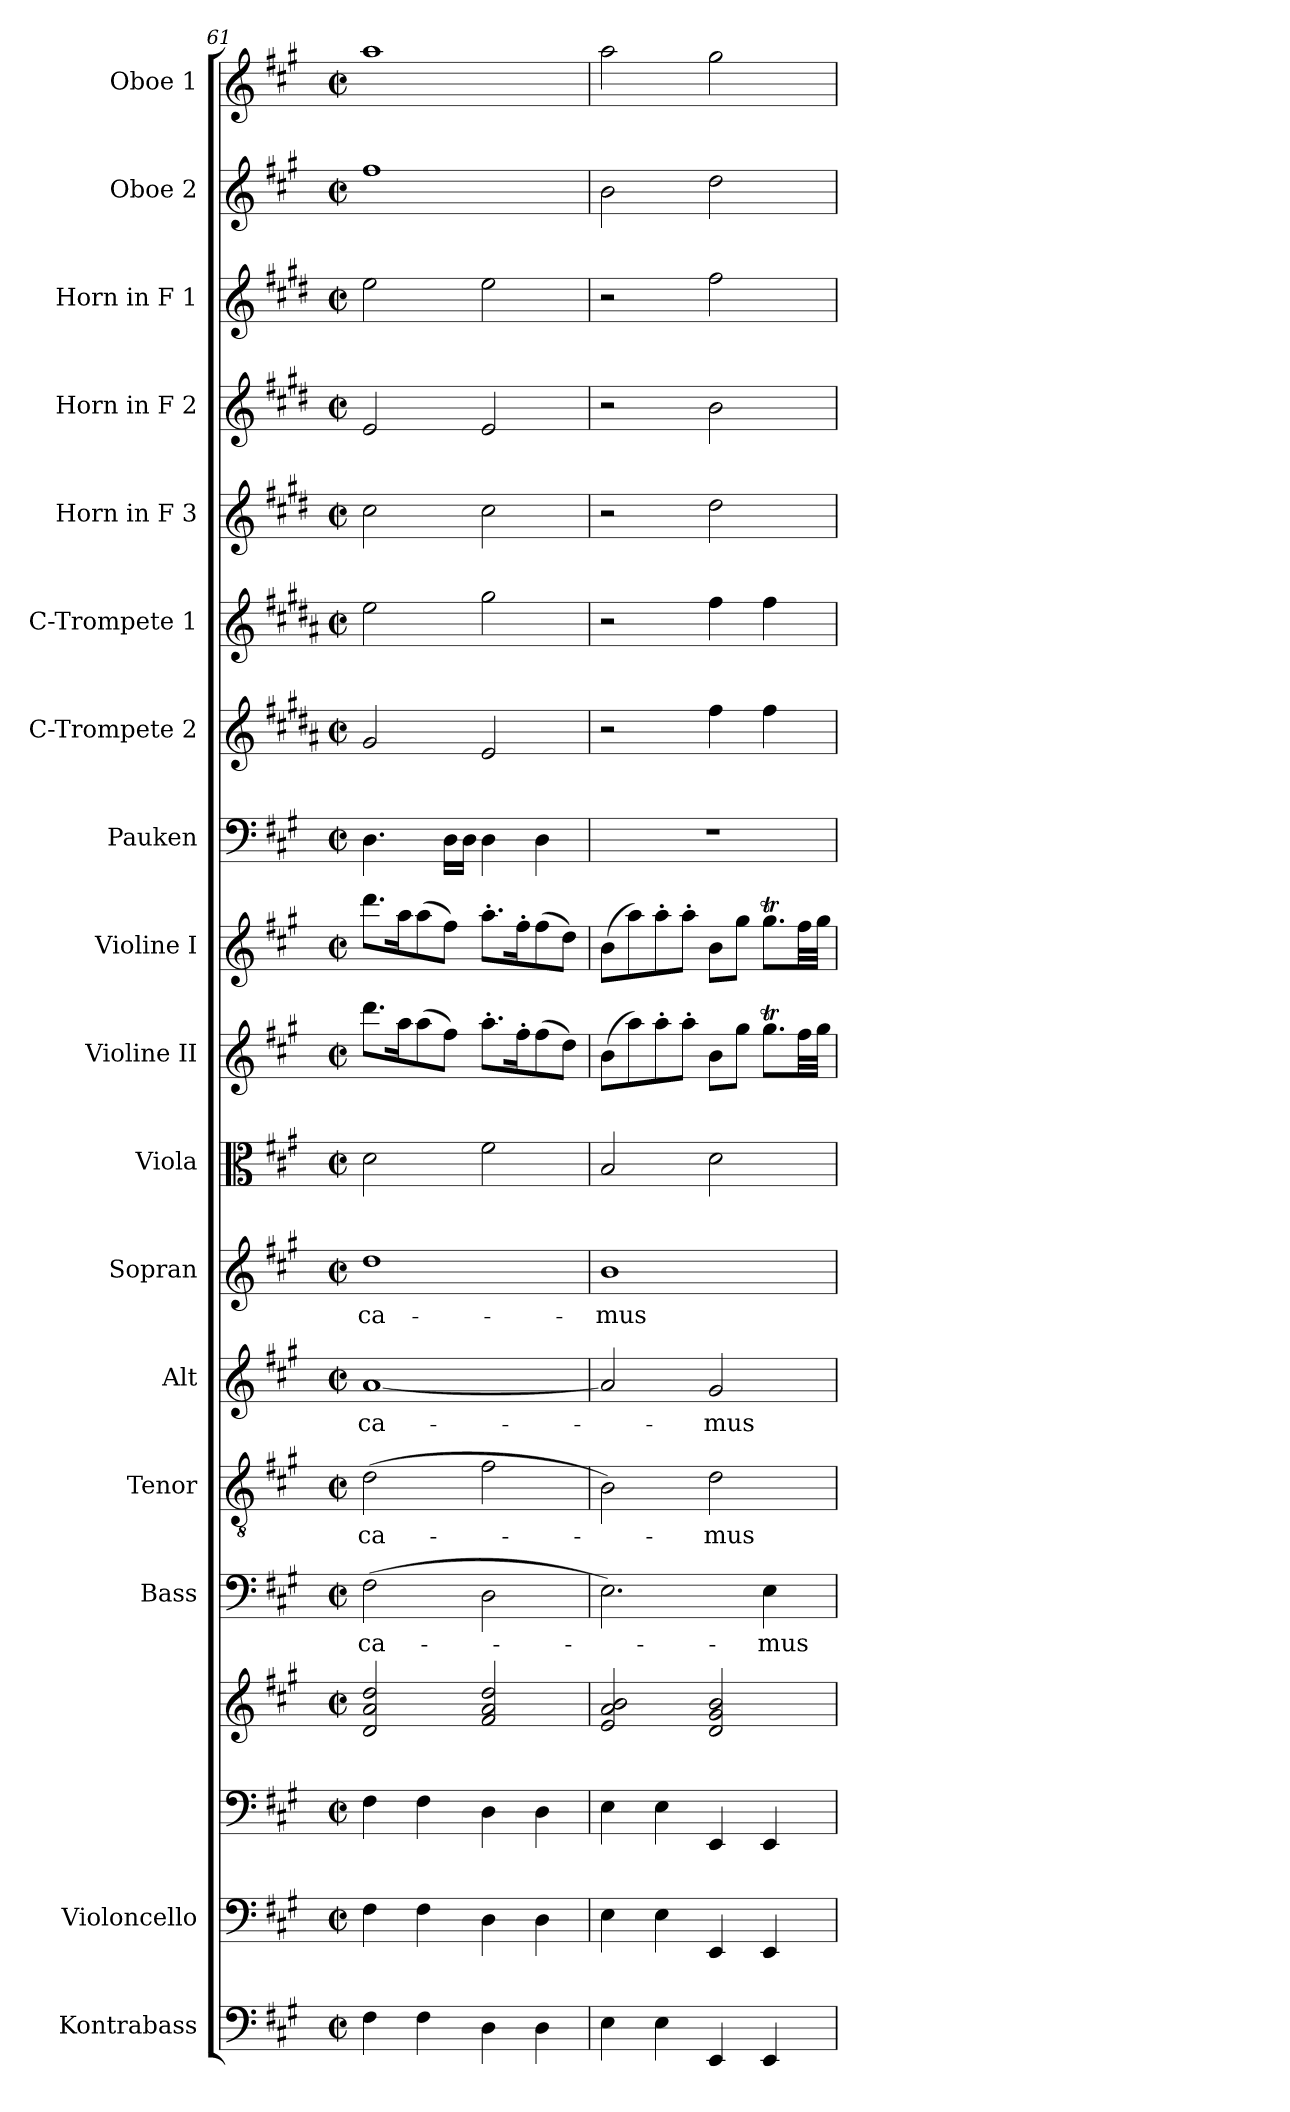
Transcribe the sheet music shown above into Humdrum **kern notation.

**kern	**kern	**kern	**kern	**kern	**text	**kern	**text	**kern	**text	**kern	**text	**kern	**kern	**kern	**kern	**kern	**kern	**kern	**kern	**kern	**kern	**kern
*part18	*part17	*part16	*part16	*part15	*part15	*part14	*part14	*part13	*part13	*part12	*part12	*part11	*part10	*part9	*part8	*part7	*part6	*part5	*part4	*part3	*part2	*part1
*staff19	*staff18	*staff17	*staff16	*staff15	*staff15	*staff14	*staff14	*staff13	*staff13	*staff12	*staff12	*staff11	*staff10	*staff9	*staff8	*staff7	*staff6	*staff5	*staff4	*staff3	*staff2	*staff1
*I"Kontrabass	*I"Violoncello	*	*	*I"Bass	*	*I"Tenor	*	*I"Alt	*	*I"Sopran	*	*I"Viola	*I"Violine II	*I"Violine I	*I"Pauken	*I"C-Trompete 2	*I"C-Trompete 1	*I"Horn in F 3	*I"Horn in F 2	*I"Horn in F 1	*I"Oboe 2	*I"Oboe 1
*I'Kb.	*I'Vc.	*	*	*I'B.	*	*I'T.	*	*I'A.	*	*I'S.	*	*I'Vla.	*I'Vl. II	*I'Vl. I	*I'Pk.	*I'C Trp. 2	*I'C Trp. 1	*	*	*	*I'Ob. 2	*I'Ob. 1
*clefF4	*clefF4	*clefF4	*clefG2	*clefF4	*	*clefGv2	*	*clefG2	*	*clefG2	*	*clefC3	*clefG2	*clefG2	*clefF4	*clefG2	*clefG2	*clefG2	*clefG2	*clefG2	*clefG2	*clefG2
*ITrd7c12	*	*	*	*	*	*	*	*	*	*	*	*	*	*	*	*ITrd1c2	*ITrd1c2	*ITrd4c7	*ITrd4c7	*ITrd4c7	*	*
*k[f#c#g#]	*k[f#c#g#]	*k[f#c#g#]	*k[f#c#g#]	*k[f#c#g#]	*	*k[f#c#g#]	*	*k[f#c#g#]	*	*k[f#c#g#]	*	*k[f#c#g#]	*k[f#c#g#]	*k[f#c#g#]	*k[f#c#g#]	*k[f#c#g#]	*k[f#c#g#]	*k[f#c#g#]	*k[f#c#g#]	*k[f#c#g#]	*k[f#c#g#]	*k[f#c#g#]
*A:	*A:	*A:	*A:	*A:	*	*A:	*	*A:	*	*A:	*	*A:	*A:	*A:	*A:	*A:	*A:	*A:	*A:	*A:	*A:	*A:
*M2/2	*M2/2	*M2/2	*M2/2	*M2/2	*	*M2/2	*	*M2/2	*	*M2/2	*	*M2/2	*M2/2	*M2/2	*M2/2	*M2/2	*M2/2	*M2/2	*M2/2	*M2/2	*M2/2	*M2/2
*met(c|)	*met(c|)	*met(c|)	*met(c|)	*met(c|)	*	*met(c|)	*	*met(c|)	*	*met(c|)	*	*met(c|)	*met(c|)	*met(c|)	*met(c|)	*met(c|)	*met(c|)	*met(c|)	*met(c|)	*met(c|)	*met(c|)	*met(c|)
=61	=61	=61	=61	=61	=61	=61	=61	=61	=61	=61	=61	=61	=61	=61	=61	=61	=61	=61	=61	=61	=61	=61
!	!	!	!	!	!LO:LY:b	!	!LO:LY:b	!	!LO:LY:b	!	!LO:LY:b	!	!	!	!	!	!	!	!	!	!	!
4FF#\	4F#\	4F#\	2d/ 2a/ 2dd/	(>2F#\	-ca-	(>2d\	-ca-	[1a	-ca-	1dd	-ca-	2d\	8.ddd\L	8.ddd\L	4.D\	2f#/	2dd\	2f#\	2A/	2a\	1ff#	1aa
.	.	.	.	.	.	.	.	.	.	.	.	.	16aa\k	16aa\k	.	.	.	.	.	.	.	.
4FF#\	4F#\	4F#\	.	.	.	.	.	.	.	.	.	.	(>8aa\	(>8aa\	.	.	.	.	.	.	.	.
.	.	.	.	.	.	.	.	.	.	.	.	.	8ff#\J)	8ff#\J)	16D\LL	.	.	.	.	.	.	.
.	.	.	.	.	.	.	.	.	.	.	.	.	.	.	16D\JJ	.	.	.	.	.	.	.
4DD\	4D\	4D\	2f#/ 2a/ 2dd/	2D\	.	2f#\	.	.	.	.	.	2f#\	8.aa'>\L	8.aa'>\L	4D\	2d/	2ff#\	2f#\	2A/	2a\	.	.
.	.	.	.	.	.	.	.	.	.	.	.	.	16ff#'>\k	16ff#'>\k	.	.	.	.	.	.	.	.
4DD\	4D\	4D\	.	.	.	.	.	.	.	.	.	.	(>8ff#\	(>8ff#\	4D\	.	.	.	.	.	.	.
.	.	.	.	.	.	.	.	.	.	.	.	.	8dd\J)	8dd\J)	.	.	.	.	.	.	.	.
=62	=62	=62	=62	=62	=62	=62	=62	=62	=62	=62	=62	=62	=62	=62	=62	=62	=62	=62	=62	=62	=62	=62
!	!	!	!	!	!	!	!	!	!	!	!LO:LY:b	!	!	!	!	!	!	!	!	!	!	!
4EE\	4E\	4E\	2e/ 2a/ 2b/	2.E\)	.	2B\)	.	2a/]	.	1b	-mus	2B/	(>8b\L	(>8b\L	1r	2r	2r	2r	2r	2r	2b\	2aa\
.	.	.	.	.	.	.	.	.	.	.	.	.	8aa\)	8aa\)	.	.	.	.	.	.	.	.
4EE\	4E\	4E\	.	.	.	.	.	.	.	.	.	.	8aa'>\	8aa'>\	.	.	.	.	.	.	.	.
.	.	.	.	.	.	.	.	.	.	.	.	.	8aa'>\J	8aa'>\J	.	.	.	.	.	.	.	.
!	!	!	!	!	!	!	!LO:LY:b	!	!LO:LY:b	!	!	!	!	!	!	!	!	!	!	!	!	!
4EEE/	4EE/	4EE/	2d/ 2g#/ 2b/	.	.	2d\	-mus	2g#/	-mus	.	.	2d\	8b\L	8b\L	.	4ee\	4ee\	2g#\	2e\	2b\	2dd\	2gg#\
.	.	.	.	.	.	.	.	.	.	.	.	.	8gg#\J	8gg#\J	.	.	.	.	.	.	.	.
!	!	!	!	!	!LO:LY:b	!	!	!	!	!	!	!	!	!	!	!	!	!	!	!	!	!
4EEE/	4EE/	4EE/	.	4E\	-mus	.	.	.	.	.	.	.	8.gg#t\L	8.gg#t\L	.	4ee\	4ee\	.	.	.	.	.
.	.	.	.	.	.	.	.	.	.	.	.	.	32ff#\LL	32ff#\LL	.	.	.	.	.	.	.	.
.	.	.	.	.	.	.	.	.	.	.	.	.	32gg#\JJJ	32gg#\JJJ	.	.	.	.	.	.	.	.
=	=	=	=	=	=	=	=	=	=	=	=	=	=	=	=	=	=	=	=	=	=	=
*-	*-	*-	*-	*-	*-	*-	*-	*-	*-	*-	*-	*-	*-	*-	*-	*-	*-	*-	*-	*-	*-	*-
